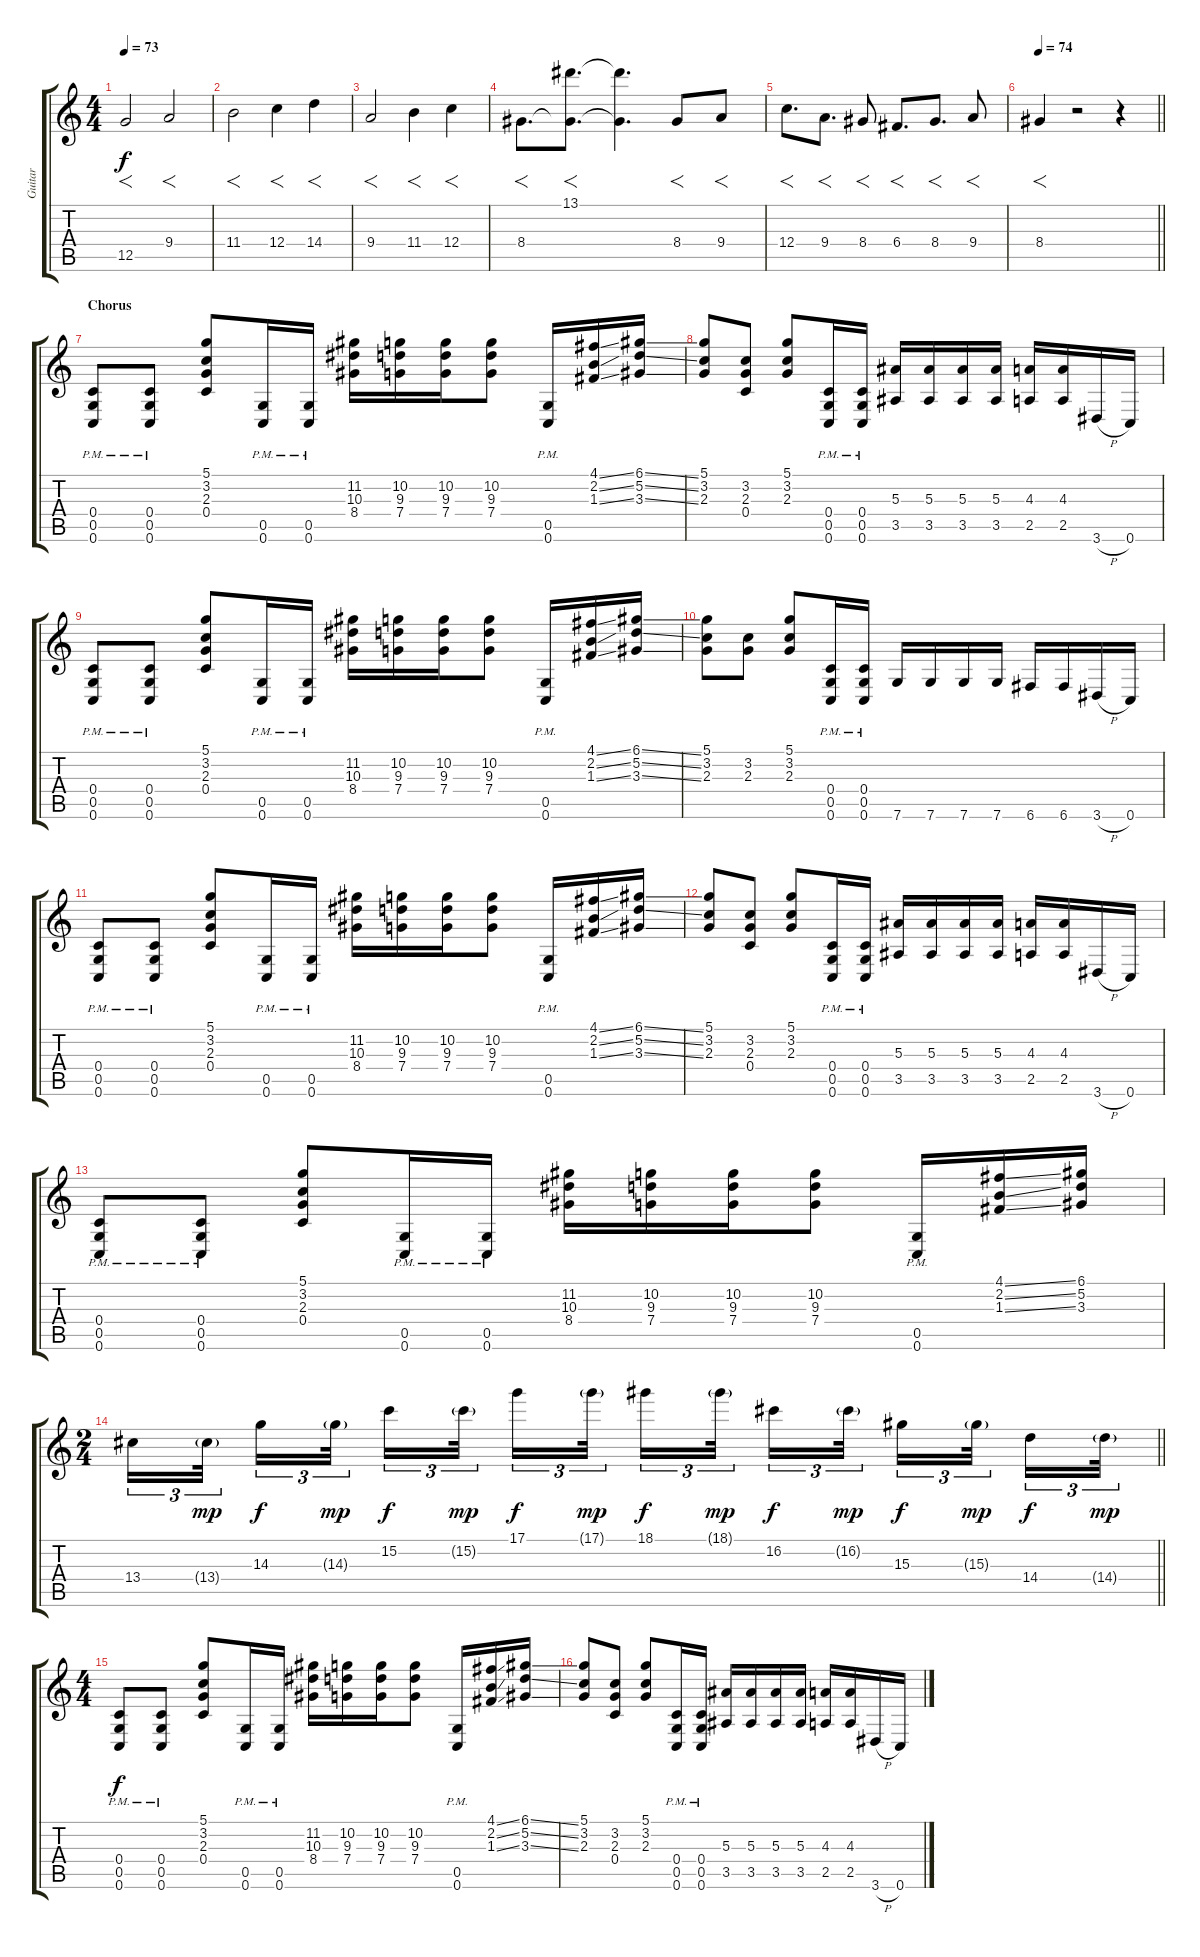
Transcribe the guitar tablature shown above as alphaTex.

\track ("Guitar" "Guitar") {instrument distortionguitar}
\staff {score tabs}
\tuning (D4 A3 F3 C3 G2 C2) {hide}
\ts (4 4)
\tempo 73
\clef g2
\ks c
12.5.2{f dy f} 9.4.2{f} |
11.4.2{f} 12.4.4{f} 14.4.4{f} |
9.4.2{f} 11.4.4{f} 12.4.4{f} |
8.4.8{f d} (13.1 8.4{t}).8{f d} (13.1{t} 8.4{t}).4{d} 8.4.8{f} 9.4.8{f} |
12.4.8{f d} 9.4.8{f d} 8.4.8{f} 6.4.8{f d} 8.4.8{f d} 9.4.8{f} |
\tempo 74
\barLineRight lightlight
8.4.4{f} r.2 r.4 |
\section ("" "Chorus")
(0.4{pm} 0.5{pm} 0.6{pm}).8 (0.4{pm} 0.5{pm} 0.6{pm}).8 (5.1 3.2 2.3 0.4).8 (0.5{pm} 0.6{pm}).16 (0.5{pm} 0.6{pm}).16 (11.2 10.3 8.4).16 (10.2 9.3 7.4).16 (10.2 9.3 7.4).16 (10.2 9.3 7.4).8 (0.5{pm} 0.6{pm}).16 (4.1{ss} 2.2{ss} 1.3{ss}).16 (6.1{ss} 5.2{ss} 3.3{ss}).16 |
(5.1 3.2 2.3).8 (3.2 2.3 0.4).8 (5.1 3.2 2.3).8 (0.4{pm} 0.5{pm} 0.6{pm}).16 (0.4{pm} 0.5{pm} 0.6{pm}).16 (5.3 3.5).16 (5.3 3.5).16 (5.3 3.5).16 (5.3 3.5).16 (4.3 2.5).16 (4.3 2.5).16 3.6{h}.16 0.6.16 |
(0.4{pm} 0.5{pm} 0.6{pm}).8 (0.4{pm} 0.5{pm} 0.6{pm}).8 (5.1 3.2 2.3 0.4).8 (0.5{pm} 0.6{pm}).16 (0.5{pm} 0.6{pm}).16 (11.2 10.3 8.4).16 (10.2 9.3 7.4).16 (10.2 9.3 7.4).16 (10.2 9.3 7.4).8 (0.5{pm} 0.6{pm}).16 (4.1{ss} 2.2{ss} 1.3{ss}).16 (6.1{ss} 5.2{ss} 3.3{ss}).16 |
(5.1 3.2 2.3).8 (3.2 2.3).8 (5.1 3.2 2.3).8 (0.4{pm} 0.5{pm} 0.6{pm}).16 (0.4{pm} 0.5{pm} 0.6{pm}).16 7.6.16 7.6.16 7.6.16 7.6.16 6.6.16 6.6.16 3.6{h}.16 0.6.16 |
(0.4{pm} 0.5{pm} 0.6{pm}).8 (0.4{pm} 0.5{pm} 0.6{pm}).8 (5.1 3.2 2.3 0.4).8 (0.5{pm} 0.6{pm}).16 (0.5{pm} 0.6{pm}).16 (11.2 10.3 8.4).16 (10.2 9.3 7.4).16 (10.2 9.3 7.4).16 (10.2 9.3 7.4).8 (0.5{pm} 0.6{pm}).16 (4.1{ss} 2.2{ss} 1.3{ss}).16 (6.1{ss} 5.2{ss} 3.3{ss}).16 |
(5.1 3.2 2.3).8 (3.2 2.3 0.4).8 (5.1 3.2 2.3).8 (0.4{pm} 0.5{pm} 0.6{pm}).16 (0.4{pm} 0.5{pm} 0.6{pm}).16 (5.3 3.5).16 (5.3 3.5).16 (5.3 3.5).16 (5.3 3.5).16 (4.3 2.5).16 (4.3 2.5).16 3.6{h}.16 0.6.16 |
(0.4{pm} 0.5{pm} 0.6{pm}).8 (0.4{pm} 0.5{pm} 0.6{pm}).8 (5.1 3.2 2.3 0.4).8 (0.5{pm} 0.6{pm}).16 (0.5{pm} 0.6{pm}).16 (11.2 10.3 8.4).16 (10.2 9.3 7.4).16 (10.2 9.3 7.4).16 (10.2 9.3 7.4).8 (0.5{pm} 0.6{pm}).16 (4.1{ss} 2.2{ss} 1.3{ss}).16 (6.1 5.2 3.3).16 |
\ts (2 4)
\barLineRight lightlight
13.4.16{tu (3 2)} 13.4{g}.32{tu (3 2) dy mp beam splitsecondary} 14.3.16{tu (3 2) dy f} 14.3{g}.32{tu (3 2) dy mp beam splitsecondary} 15.2.16{tu (3 2) dy f} 15.2{g}.32{tu (3 2) dy mp beam splitsecondary} 17.1.16{tu (3 2) dy f} 17.1{g}.32{tu (3 2) dy mp} 18.1.16{tu (3 2) dy f} 18.1{g}.32{tu (3 2) dy mp beam splitsecondary} 16.2.16{tu (3 2) dy f} 16.2{g}.32{tu (3 2) dy mp beam splitsecondary} 15.3.16{tu (3 2) dy f} 15.3{g}.32{tu (3 2) dy mp beam splitsecondary} 14.4.16{tu (3 2) dy f} 14.4{g}.32{tu (3 2) dy mp} |
\ts (4 4)
(0.4{pm} 0.5{pm} 0.6{pm}).8{dy f} (0.4{pm} 0.5{pm} 0.6{pm}).8 (5.1 3.2 2.3 0.4).8 (0.5{pm} 0.6{pm}).16 (0.5{pm} 0.6{pm}).16 (11.2 10.3 8.4).16 (10.2 9.3 7.4).16 (10.2 9.3 7.4).16 (10.2 9.3 7.4).8 (0.5{pm} 0.6{pm}).16 (4.1{ss} 2.2{ss} 1.3{ss}).16 (6.1{ss} 5.2{ss} 3.3{ss}).16 |
(5.1 3.2 2.3).8 (3.2 2.3 0.4).8 (5.1 3.2 2.3).8 (0.4{pm} 0.5{pm} 0.6{pm}).16 (0.4{pm} 0.5{pm} 0.6{pm}).16 (5.3 3.5).16 (5.3 3.5).16 (5.3 3.5).16 (5.3 3.5).16 (4.3 2.5).16 (4.3 2.5).16 3.6{h}.16 0.6.16
